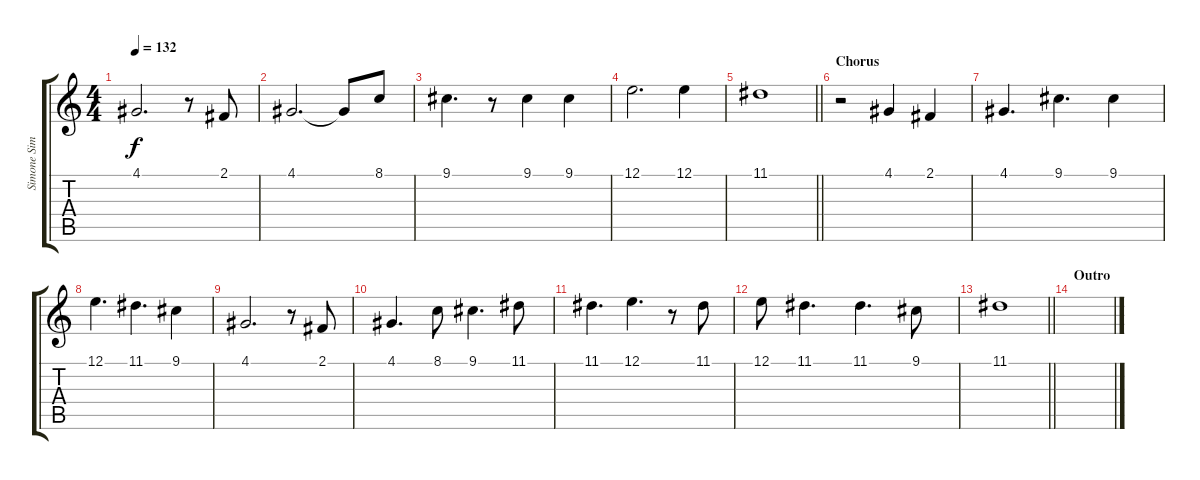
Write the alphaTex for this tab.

\track ("Simone Simons" "Simone Sim") {instrument choiraahs}
\staff {score tabs}
\tuning (E4 B3 G3 D3 A2 E2) {hide}
\ts (4 4)
\tempo 132
\clef g2
\ks c
4.1.2{d dy f} r.8 2.1.8 |
4.1.2{d} 4.1{t}.8 8.1.8 |
9.1.4{d} r.8 9.1.4 9.1.4 |
12.1.2{d} 12.1.4 |
\barLineRight lightlight
11.1.1 |
\section ("" "Chorus")
r.2 4.1.4 2.1.4 |
4.1.4{d} 9.1.4{d} 9.1.4 |
12.1.4{d} 11.1.4{d} 9.1.4 |
4.1.2{d} r.8 2.1.8 |
4.1.4{d} 8.1.8 9.1.4{d} 11.1.8 |
11.1.4{d} 12.1.4{d} r.8 11.1.8 |
12.1.8 11.1.4{d} 11.1.4{d} 9.1.8 |
\barLineRight lightlight
11.1.1 |
\section ("" "Outro")
